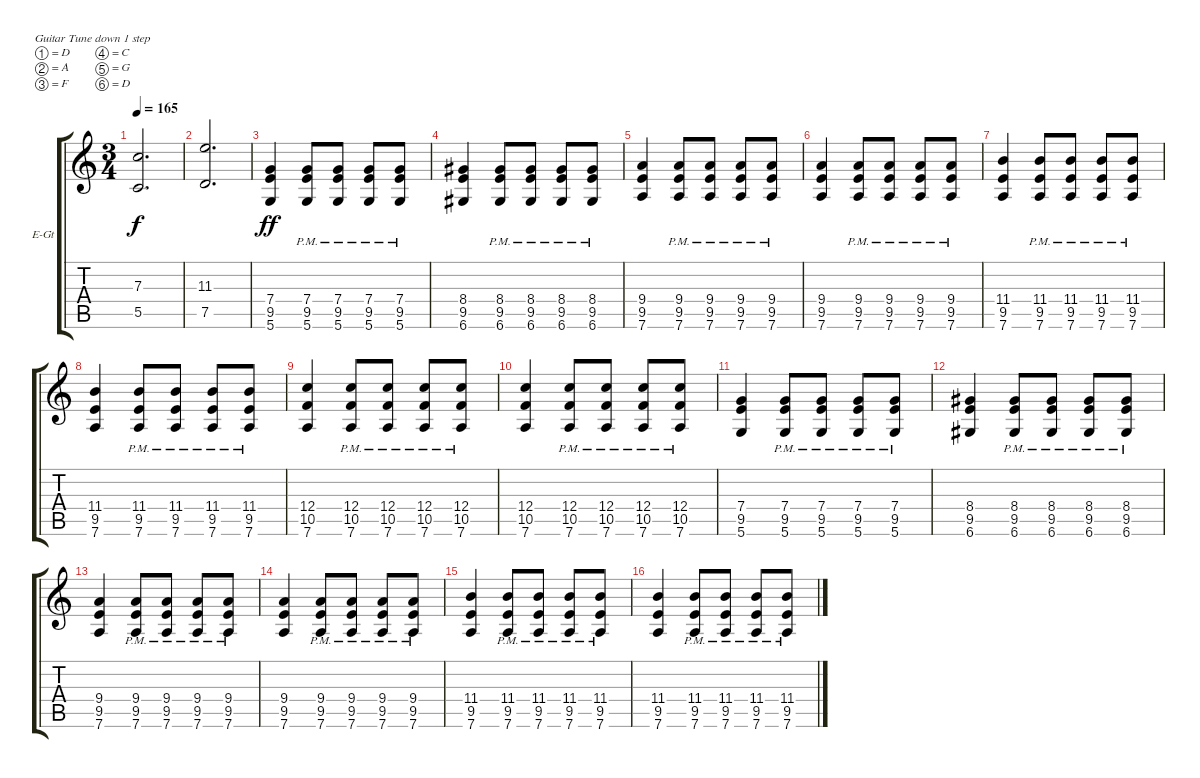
\bracketExtendMode groupsimilarinstruments
\firstSystemTrackNameOrientation horizontal
\otherSystemsTrackNameOrientation horizontal
\track ("Electric Guitar 2" "E-Gt") {instrument distortionguitar}
\staff {score tabs}
\tuning (D4 A3 F3 C3 G2 D2)
\ts (3 4)
\tempo 165
\clef g2
\ks c
(5.5 7.3).2{d dy f} |
(7.5 11.3).2{d} |
(5.6 9.5 7.4).4{dy ff} (5.6{pm} 9.5{pm} 7.4{pm}).8 (5.6{pm} 9.5{pm} 7.4{pm}).8 (5.6{pm} 9.5{pm} 7.4{pm}).8 (5.6{pm} 9.5{pm} 7.4{pm}).8 |
(6.6 9.5 8.4).4 (6.6{pm} 9.5{pm} 8.4{pm}).8 (6.6{pm} 9.5{pm} 8.4{pm}).8 (6.6{pm} 9.5{pm} 8.4{pm}).8 (6.6{pm} 9.5{pm} 8.4{pm}).8 |
(7.6 9.5 9.4).4 (7.6{pm} 9.5{pm} 9.4{pm}).8 (7.6{pm} 9.5{pm} 9.4{pm}).8 (7.6{pm} 9.5{pm} 9.4{pm}).8 (7.6{pm} 9.5{pm} 9.4{pm}).8 |
(7.6 9.5 9.4).4 (7.6{pm} 9.5{pm} 9.4{pm}).8 (7.6{pm} 9.5{pm} 9.4{pm}).8 (7.6{pm} 9.5{pm} 9.4{pm}).8 (7.6{pm} 9.5{pm} 9.4{pm}).8 |
(7.6 9.5 11.4).4 (7.6{pm} 9.5{pm} 11.4{pm}).8 (7.6{pm} 9.5{pm} 11.4{pm}).8 (7.6{pm} 9.5{pm} 11.4{pm}).8 (7.6{pm} 9.5{pm} 11.4{pm}).8 |
(7.6 9.5 11.4).4 (7.6{pm} 9.5{pm} 11.4{pm}).8 (7.6{pm} 9.5{pm} 11.4{pm}).8 (7.6{pm} 9.5{pm} 11.4{pm}).8 (7.6{pm} 9.5{pm} 11.4{pm}).8 |
(7.6 10.5 12.4).4 (7.6{pm} 10.5{pm} 12.4{pm}).8 (7.6{pm} 10.5{pm} 12.4{pm}).8 (7.6{pm} 10.5{pm} 12.4{pm}).8 (7.6{pm} 10.5{pm} 12.4{pm}).8 |
(7.6 10.5 12.4).4 (7.6{pm} 10.5{pm} 12.4{pm}).8 (7.6{pm} 10.5{pm} 12.4{pm}).8 (7.6{pm} 10.5{pm} 12.4{pm}).8 (7.6{pm} 10.5{pm} 12.4{pm}).8 |
(5.6 9.5 7.4).4 (5.6{pm} 9.5{pm} 7.4{pm}).8 (5.6{pm} 9.5{pm} 7.4{pm}).8 (5.6{pm} 9.5{pm} 7.4{pm}).8 (5.6{pm} 9.5{pm} 7.4{pm}).8 |
(6.6 9.5 8.4).4 (6.6{pm} 9.5{pm} 8.4{pm}).8 (6.6{pm} 9.5{pm} 8.4{pm}).8 (6.6{pm} 9.5{pm} 8.4{pm}).8 (6.6{pm} 9.5{pm} 8.4{pm}).8 |
(7.6 9.5 9.4).4 (7.6{pm} 9.5{pm} 9.4{pm}).8 (7.6{pm} 9.5{pm} 9.4{pm}).8 (7.6{pm} 9.5{pm} 9.4{pm}).8 (7.6{pm} 9.5{pm} 9.4{pm}).8 |
(7.6 9.5 9.4).4 (7.6{pm} 9.5{pm} 9.4{pm}).8 (7.6{pm} 9.5{pm} 9.4{pm}).8 (7.6{pm} 9.5{pm} 9.4{pm}).8 (7.6{pm} 9.5{pm} 9.4{pm}).8 |
(7.6 9.5 11.4).4 (7.6{pm} 9.5{pm} 11.4{pm}).8 (7.6{pm} 9.5{pm} 11.4{pm}).8 (7.6{pm} 9.5{pm} 11.4{pm}).8 (7.6{pm} 9.5{pm} 11.4{pm}).8 |
(7.6 9.5 11.4).4 (7.6{pm} 9.5{pm} 11.4{pm}).8 (7.6{pm} 9.5{pm} 11.4{pm}).8 (7.6{pm} 9.5{pm} 11.4{pm}).8 (7.6{pm} 9.5{pm} 11.4{pm}).8
